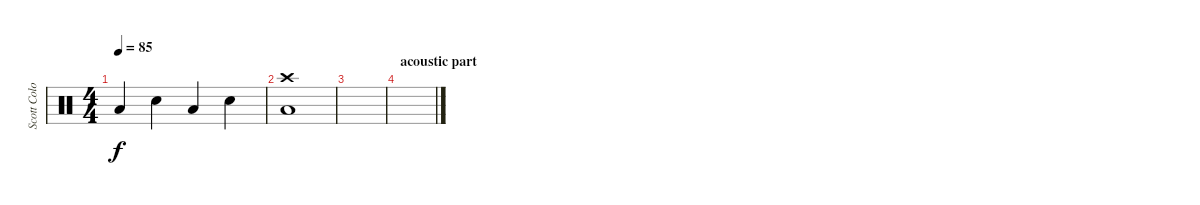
\track ("Scott Colombus" "Scott Colo") {instrument percussion}
\staff {score}
\articulation defaults
\ts (4 4)
\tempo 85
\clef neutral
\ks c "Low Floor Tom (hit)".4{dy f} "Snare (hit) 2".4 "Low Floor Tom (hit)".4 "Snare (hit) 2".4
|
("Crash high (hit)" "Low Floor Tom (hit)").1 |
|
\section ("" "acoustic part")
